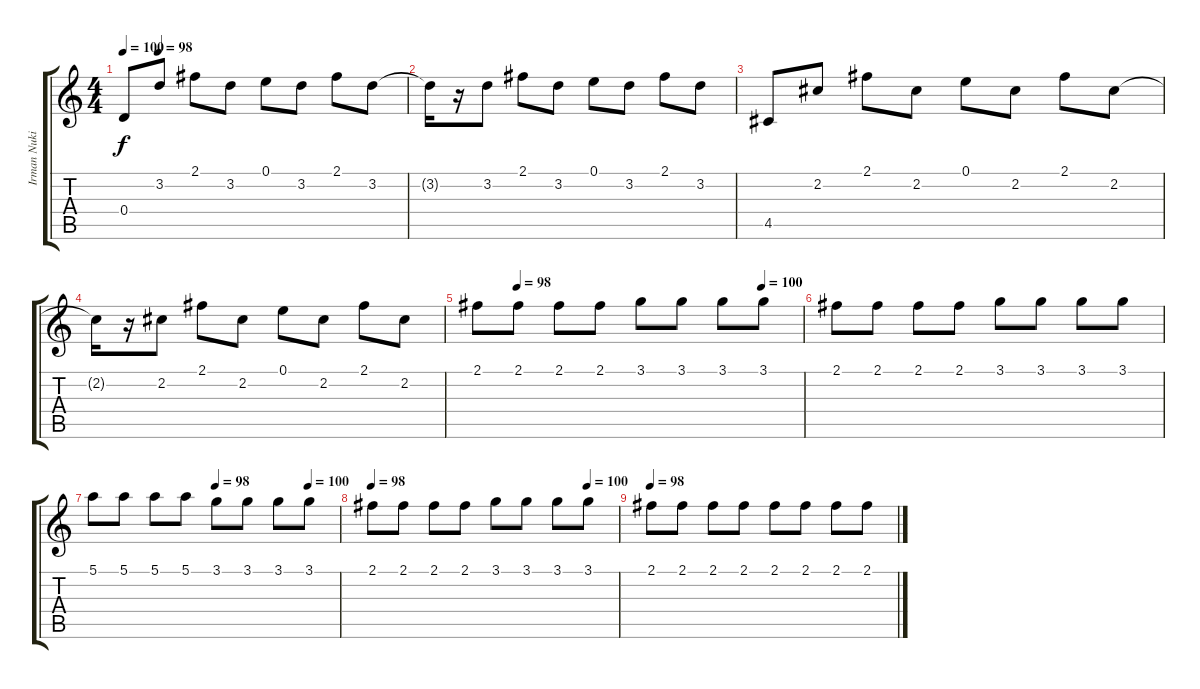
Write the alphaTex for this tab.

\track ("Irman Nuki" "Irman Nuki") {instrument electricguitarclean}
\staff {score tabs}
\tuning (E4 B3 G3 D3 A2 E2) {hide}
\ts (4 4)
\tempo 100
\tempo (98 0.125)
\clef g2
\ks c
0.4.8{dy f} 3.2.8 2.1.8 3.2.8 0.1.8 3.2.8 2.1.8 3.2.8 |
3.2{t}.16 r.16 3.2.8 2.1.8 3.2.8 0.1.8 3.2.8 2.1.8 3.2.8 |
4.5.8 2.2.8 2.1.8 2.2.8 0.1.8 2.2.8 2.1.8 2.2.8 |
2.2{t}.16 r.16 2.2.8 2.1.8 2.2.8 0.1.8 2.2.8 2.1.8 2.2.8 |
\tempo (98 0.125)
\tempo (100 0.875)
2.1.8 2.1.8 2.1.8 2.1.8 3.1.8 3.1.8 3.1.8 3.1.8 |
2.1.8 2.1.8 2.1.8 2.1.8 3.1.8 3.1.8 3.1.8 3.1.8 |
\tempo (98 0.5)
\tempo (100 0.875)
5.1.8 5.1.8 5.1.8 5.1.8 3.1.8 3.1.8 3.1.8 3.1.8 |
\tempo 98
\tempo (100 0.875)
2.1.8 2.1.8 2.1.8 2.1.8 3.1.8 3.1.8 3.1.8 3.1.8 |
\tempo 98
2.1.8 2.1.8 2.1.8 2.1.8 2.1.8 2.1.8 2.1.8 2.1.8
